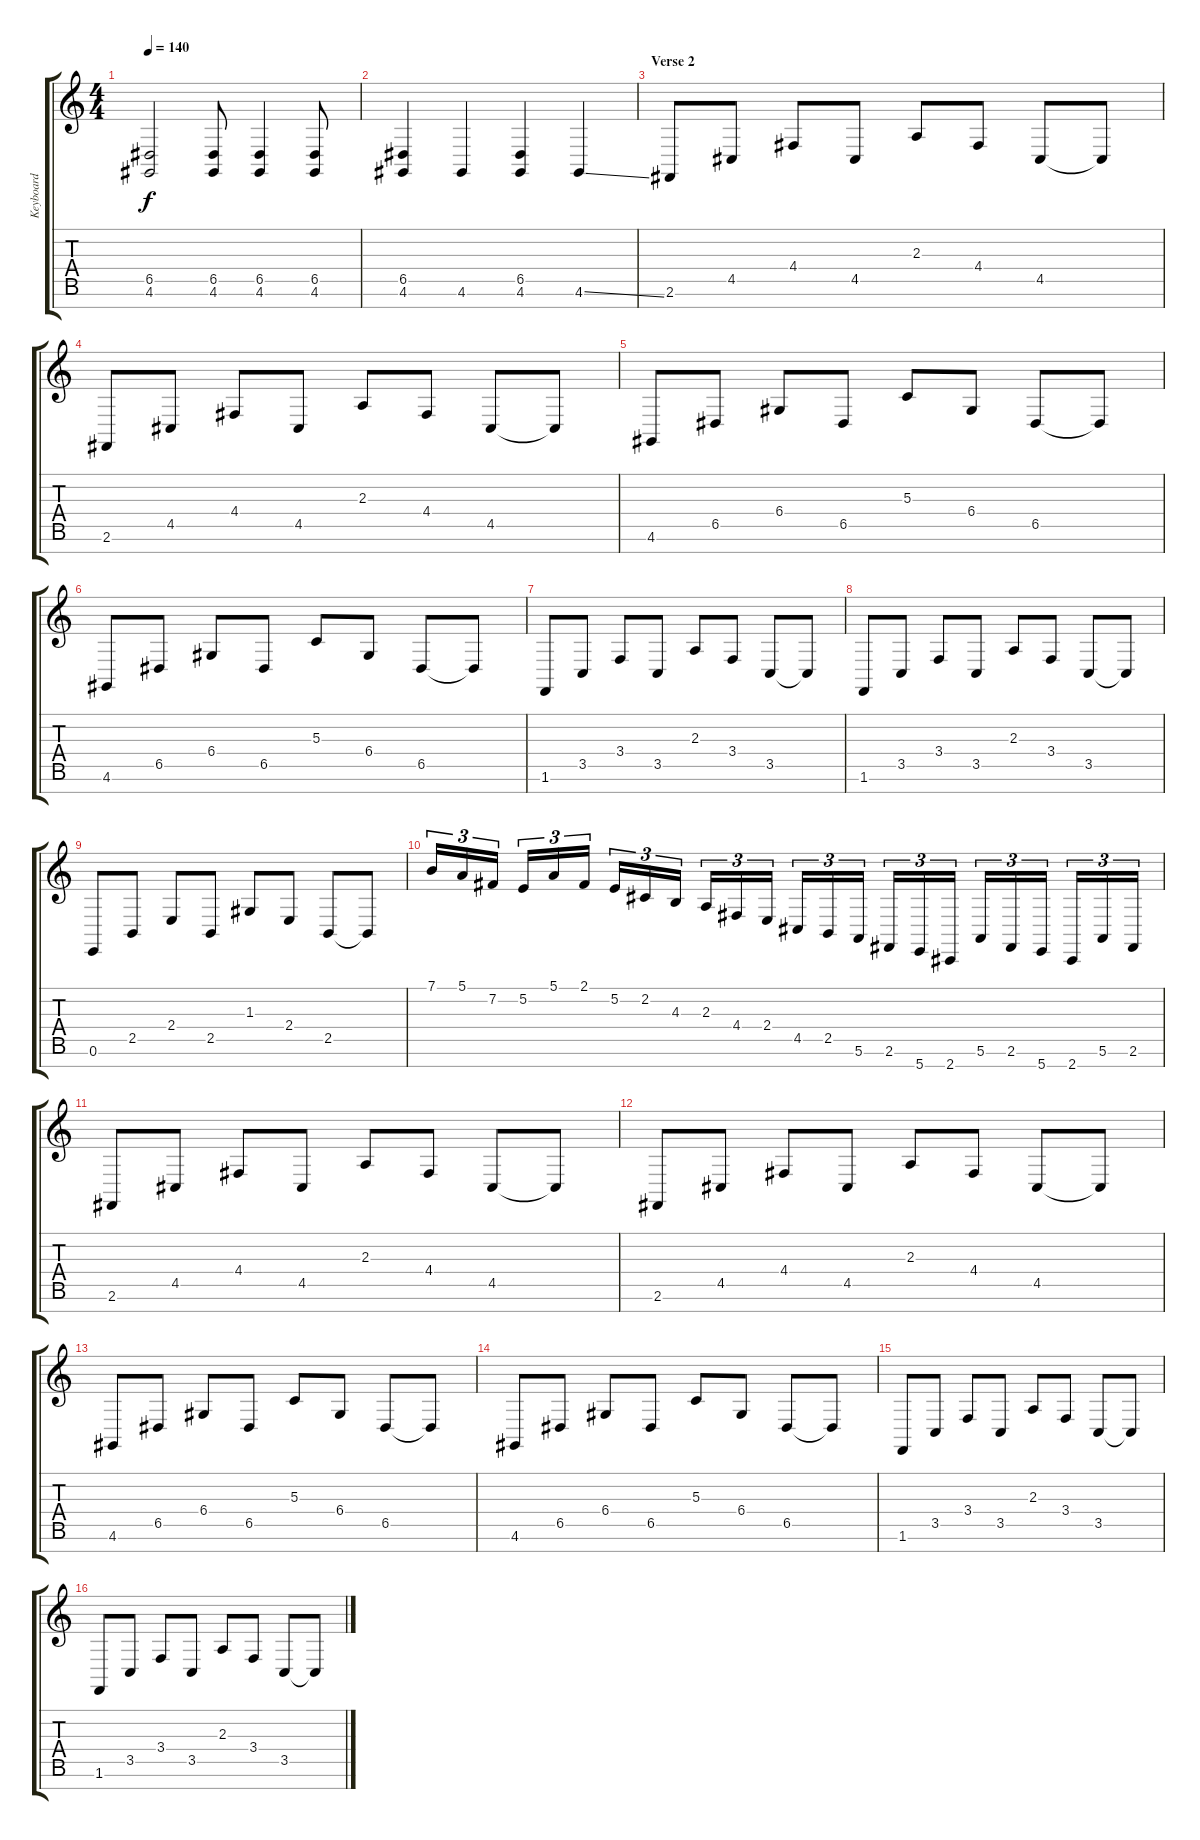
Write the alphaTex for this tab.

\track ("Keyboard" "Keyboard") {instrument lead2sawtooth}
\staff {score tabs}
\tuning (E4 B3 G3 D3 A2 E2 B1) {hide}
\ts (4 4)
\tempo 140
\clef g2
\ks c
(6.5 4.6).2{dy f} (6.5 4.6).8 (6.5 4.6).4 (6.5 4.6).8 |
(6.5 4.6).4 4.6.4 (6.5 4.6).4 4.6{ss}.4 |
\section ("" "Verse 2")
2.6.8{volume 16} 4.5.8 4.4.8 4.5.8 2.3.8 4.4.8 4.5.8 4.5{t}.8 |
2.6.8 4.5.8 4.4.8 4.5.8 2.3.8 4.4.8 4.5.8 4.5{t}.8 |
4.6.8 6.5.8 6.4.8 6.5.8 5.3.8 6.4.8 6.5.8 6.5{t}.8 |
4.6.8 6.5.8 6.4.8 6.5.8 5.3.8 6.4.8 6.5.8 6.5{t}.8 |
1.6.8 3.5.8 3.4.8 3.5.8 2.3.8 3.4.8 3.5.8 3.5{t}.8 |
1.6.8 3.5.8 3.4.8 3.5.8 2.3.8 3.4.8 3.5.8 3.5{t}.8 |
0.6.8 2.5.8 2.4.8 2.5.8 1.3.8 2.4.8 2.5.8 2.5{t}.8 |
7.1.16{tu (3 2)} 5.1.16{tu (3 2)} 7.2.16{tu (3 2)} 5.2.16{tu (3 2)} 5.1.16{tu (3 2)} 2.1.16{tu (3 2)} 5.2.16{tu (3 2)} 2.2.16{tu (3 2)} 4.3.16{tu (3 2)} 2.3.16{tu (3 2)} 4.4.16{tu (3 2)} 2.4.16{tu (3 2)} 4.5.16{tu (3 2)} 2.5.16{tu (3 2)} 5.6.16{tu (3 2)} 2.6.16{tu (3 2)} 5.7.16{tu (3 2)} 2.7.16{tu (3 2)} 5.6.16{tu (3 2)} 2.6.16{tu (3 2)} 5.7.16{tu (3 2)} 2.7.16{tu (3 2)} 5.6.16{tu (3 2)} 2.6.16{tu (3 2)} |
2.6.8 4.5.8 4.4.8 4.5.8 2.3.8 4.4.8 4.5.8 4.5{t}.8 |
2.6.8 4.5.8 4.4.8 4.5.8 2.3.8 4.4.8 4.5.8 4.5{t}.8 |
4.6.8 6.5.8 6.4.8 6.5.8 5.3.8 6.4.8 6.5.8 6.5{t}.8 |
4.6.8 6.5.8 6.4.8 6.5.8 5.3.8 6.4.8 6.5.8 6.5{t}.8 |
1.6.8 3.5.8 3.4.8 3.5.8 2.3.8 3.4.8 3.5.8 3.5{t}.8 |
1.6.8 3.5.8 3.4.8 3.5.8 2.3.8 3.4.8 3.5.8 3.5{t}.8
